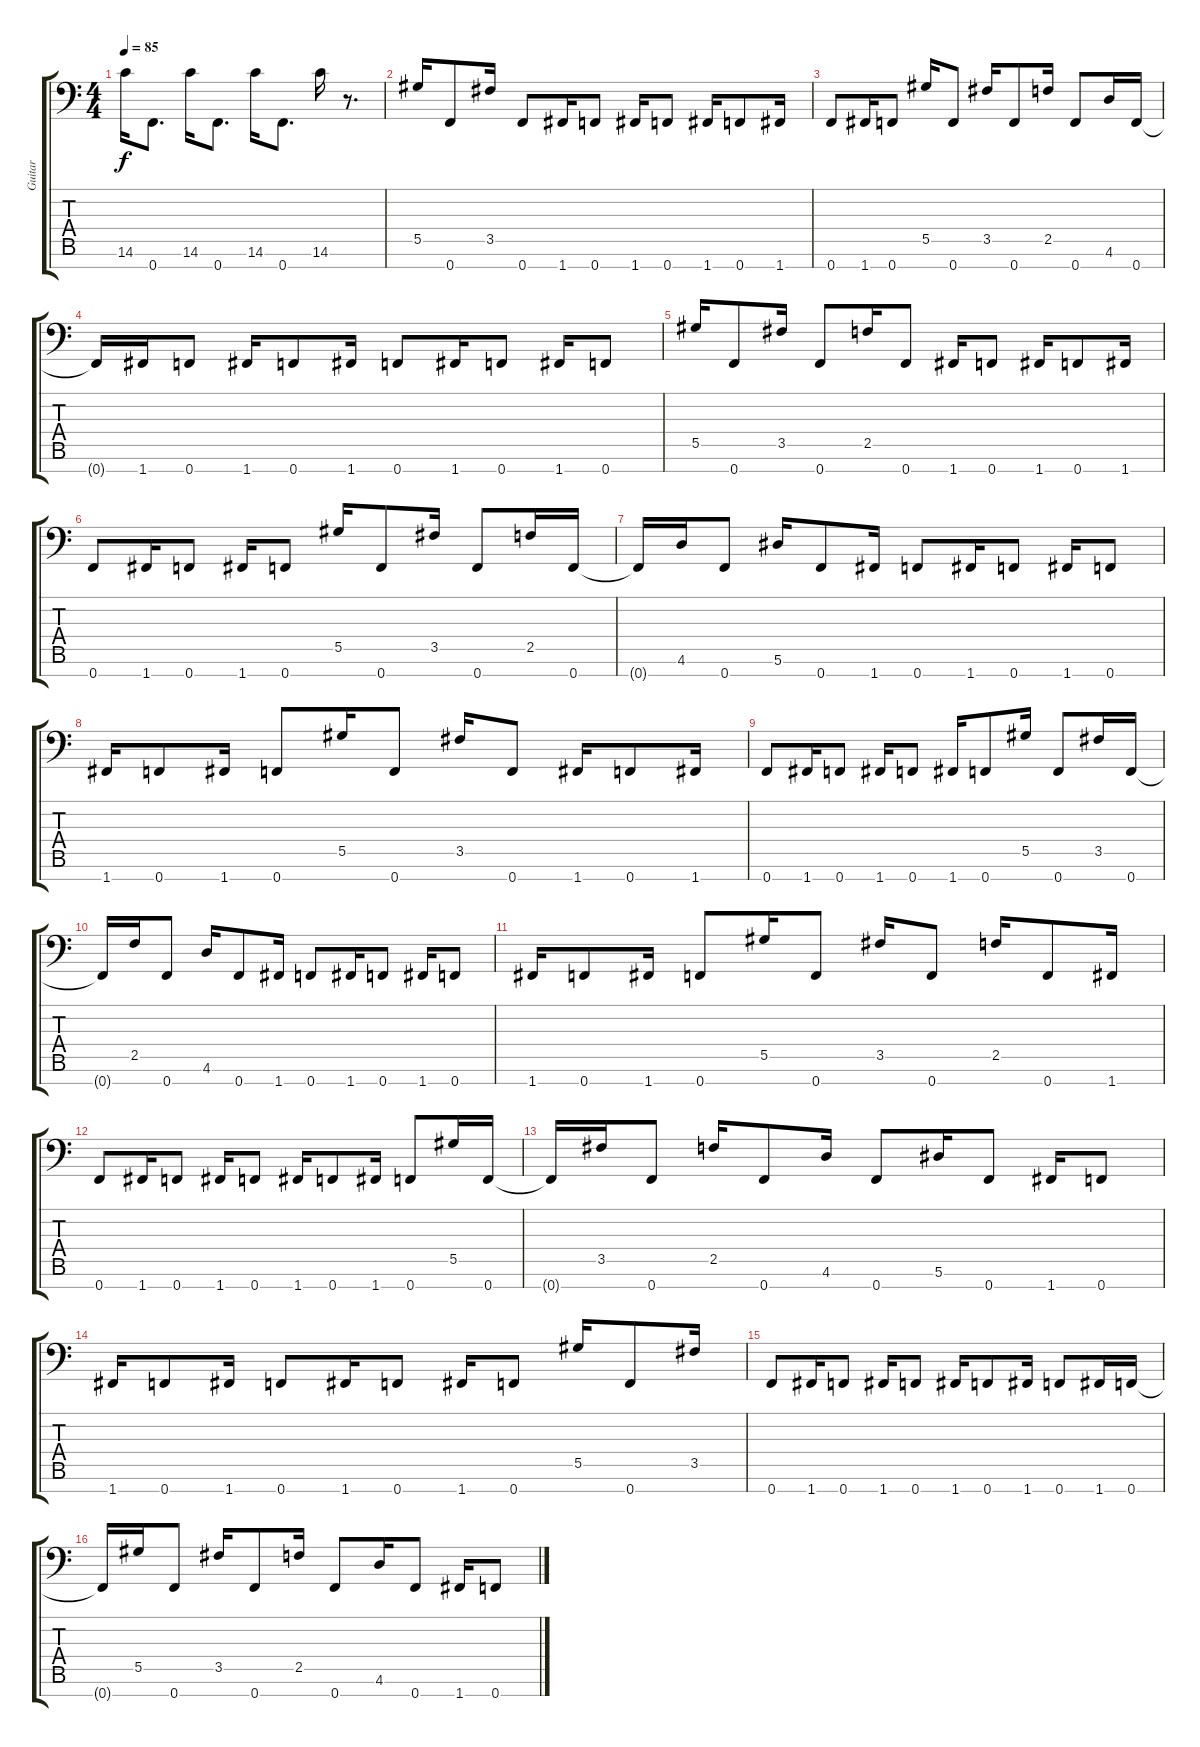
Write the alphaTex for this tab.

\track ("Guitar" "Guitar") {instrument overdrivenguitar}
\staff {score tabs}
\tuning (Bb3 Gb3 Db3 Ab2 Eb2 Bb1 F1) {hide}
\ts (4 4)
\tempo 85
\clef f4
\ks c
14.6.16{dy f} 0.7.8{d} 14.6.16 0.7.8{d} 14.6.16 0.7.8{d} 14.6.16 r.8{d} |
5.5.16 0.7.8 3.5.16 0.7.8 1.7.16 0.7.8 1.7.16 0.7.8 1.7.16 0.7.8 1.7.16 |
0.7.8 1.7.16 0.7.8 5.5.16 0.7.8 3.5.16 0.7.8 2.5.16 0.7.8 4.6.16 0.7.16 |
0.7{t}.16 1.7.16 0.7.8 1.7.16 0.7.8 1.7.16 0.7.8 1.7.16 0.7.8 1.7.16 0.7.8 |
5.5.16 0.7.8 3.5.16 0.7.8 2.5.16 0.7.8 1.7.16 0.7.8 1.7.16 0.7.8 1.7.16 |
0.7.8 1.7.16 0.7.8 1.7.16 0.7.8 5.5.16 0.7.8 3.5.16 0.7.8 2.5.16 0.7.16 |
0.7{t}.16 4.6.16 0.7.8 5.6.16 0.7.8 1.7.16 0.7.8 1.7.16 0.7.8 1.7.16 0.7.8 |
1.7.16 0.7.8 1.7.16 0.7.8 5.5.16 0.7.8 3.5.16 0.7.8 1.7.16 0.7.8 1.7.16 |
0.7.8 1.7.16 0.7.8 1.7.16 0.7.8 1.7.16 0.7.8 5.5.16 0.7.8 3.5.16 0.7.16 |
0.7{t}.16 2.5.16 0.7.8 4.6.16 0.7.8 1.7.16 0.7.8 1.7.16 0.7.8 1.7.16 0.7.8 |
1.7.16 0.7.8 1.7.16 0.7.8 5.5.16 0.7.8 3.5.16 0.7.8 2.5.16 0.7.8 1.7.16 |
0.7.8 1.7.16 0.7.8 1.7.16 0.7.8 1.7.16 0.7.8 1.7.16 0.7.8 5.5.16 0.7.16 |
0.7{t}.16 3.5.16 0.7.8 2.5.16 0.7.8 4.6.16 0.7.8 5.6.16 0.7.8 1.7.16 0.7.8 |
1.7.16 0.7.8 1.7.16 0.7.8 1.7.16 0.7.8 1.7.16 0.7.8 5.5.16 0.7.8 3.5.16 |
0.7.8 1.7.16 0.7.8 1.7.16 0.7.8 1.7.16 0.7.8 1.7.16 0.7.8 1.7.16 0.7.16 |
0.7{t}.16 5.5.16 0.7.8 3.5.16 0.7.8 2.5.16 0.7.8 4.6.16 0.7.8 1.7.16 0.7.8
